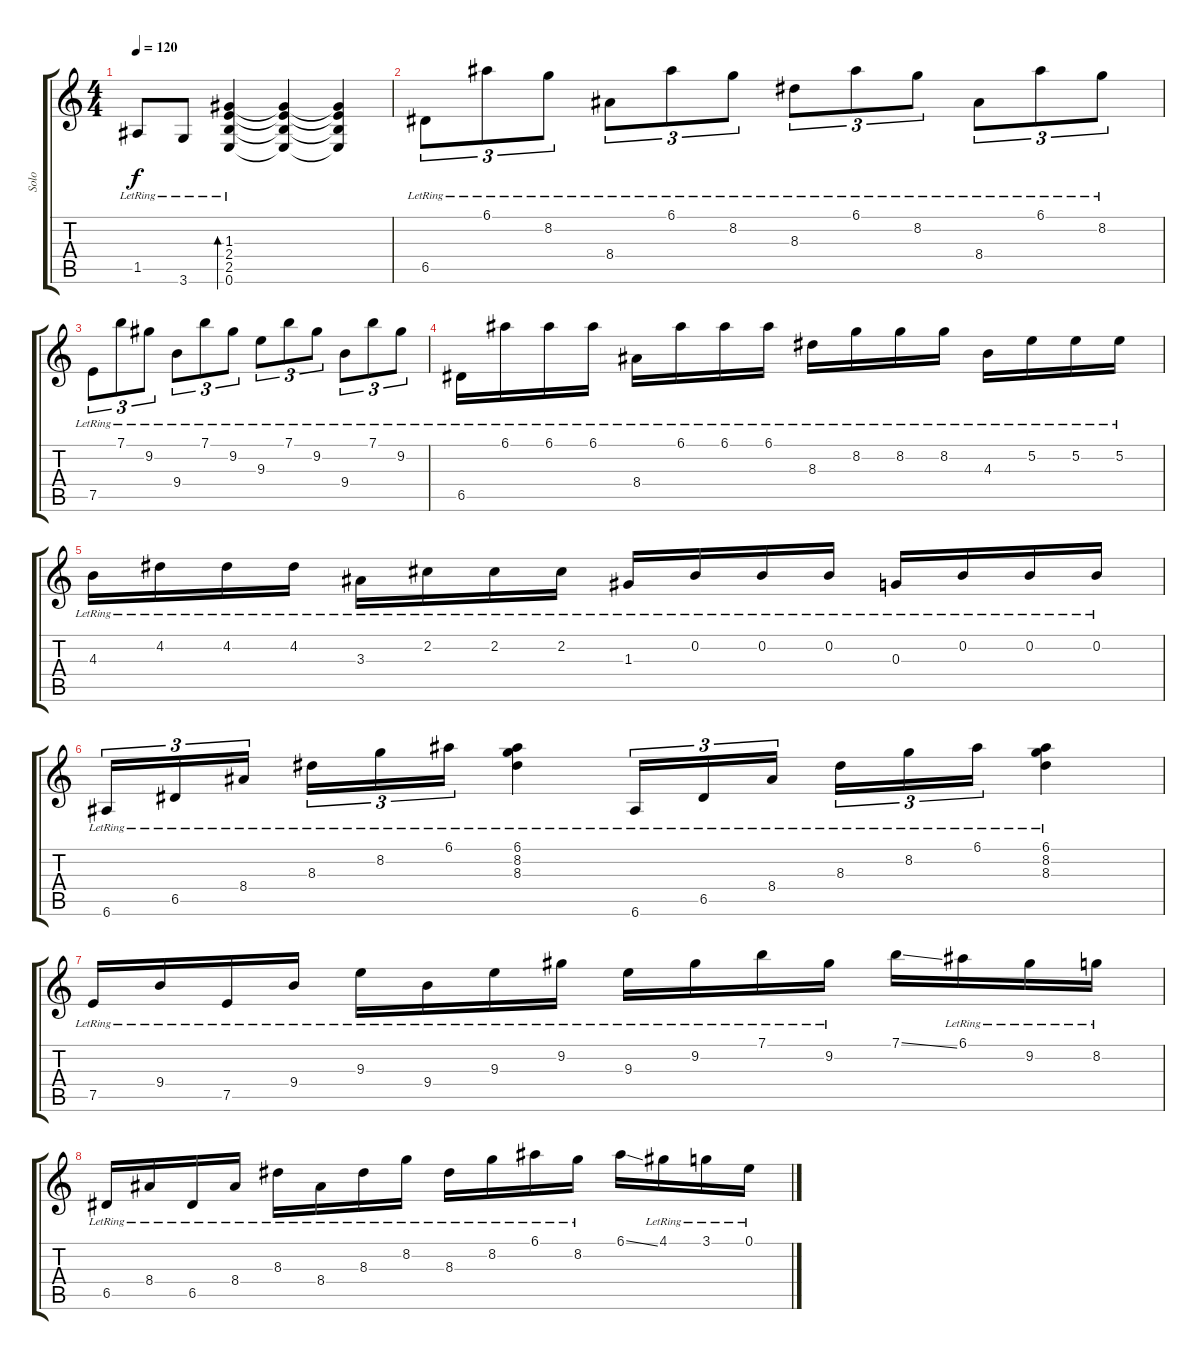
\track ("Solo" "Solo") {instrument acousticguitarsteel}
\staff {score tabs}
\tuning (E4 B3 G3 D3 A2 E2) {hide}
\ts (4 4)
\tempo 120
\clef g2
\ks c
1.5{lr}.8{dy f} 3.6{lr}.8 (1.3{lr} 2.4{lr} 2.5{lr} 0.6{lr}).4{bd 240} (1.3{t} 2.4{t} 2.5{t} 0.6{t}).4 (1.3{t} 2.4{t} 2.5{t} 0.6{t}).4 |
6.5{lr}.8{tu (3 2)} 6.1{lr}.8{tu (3 2)} 8.2{lr}.8{tu (3 2)} 8.4{lr}.8{tu (3 2)} 6.1{lr}.8{tu (3 2)} 8.2{lr}.8{tu (3 2)} 8.3{lr}.8{tu (3 2)} 6.1{lr}.8{tu (3 2)} 8.2{lr}.8{tu (3 2)} 8.4{lr}.8{tu (3 2)} 6.1{lr}.8{tu (3 2)} 8.2{lr}.8{tu (3 2)} |
7.5{lr}.8{tu (3 2)} 7.1{lr}.8{tu (3 2)} 9.2{lr}.8{tu (3 2)} 9.4{lr}.8{tu (3 2)} 7.1{lr}.8{tu (3 2)} 9.2{lr}.8{tu (3 2)} 9.3{lr}.8{tu (3 2)} 7.1{lr}.8{tu (3 2)} 9.2{lr}.8{tu (3 2)} 9.4{lr}.8{tu (3 2)} 7.1{lr}.8{tu (3 2)} 9.2{lr}.8{tu (3 2)} |
6.5{lr}.16 6.1{lr}.16 6.1{lr}.16 6.1{lr}.16 8.4{lr}.16 6.1{lr}.16 6.1{lr}.16 6.1{lr}.16 8.3{lr}.16 8.2{lr}.16 8.2{lr}.16 8.2{lr}.16 4.3{lr}.16 5.2{lr}.16 5.2{lr}.16 5.2{lr}.16 |
4.3{lr}.16 4.2{lr}.16 4.2{lr}.16 4.2{lr}.16 3.3{lr}.16 2.2{lr}.16 2.2{lr}.16 2.2{lr}.16 1.3{lr}.16 0.2{lr}.16 0.2{lr}.16 0.2{lr}.16 0.3{lr}.16 0.2{lr}.16 0.2{lr}.16 0.2{lr}.16 |
6.6{lr}.16{tu (3 2)} 6.5{lr}.16{tu (3 2)} 8.4{lr}.16{tu (3 2)} 8.3{lr}.16{tu (3 2)} 8.2{lr}.16{tu (3 2)} 6.1{lr}.16{tu (3 2)} (6.1{lr} 8.2{lr} 8.3{lr}).4 6.6{lr}.16{tu (3 2)} 6.5{lr}.16{tu (3 2)} 8.4{lr}.16{tu (3 2)} 8.3{lr}.16{tu (3 2)} 8.2{lr}.16{tu (3 2)} 6.1{lr}.16{tu (3 2)} (6.1{lr} 8.2{lr} 8.3{lr}).4 |
7.5{lr}.16 9.4{lr}.16 7.5{lr}.16 9.4{lr}.16 9.3{lr}.16 9.4{lr}.16 9.3{lr}.16 9.2{lr}.16 9.3{lr}.16 9.2{lr}.16 7.1{lr}.16 9.2{lr}.16 7.1{ss}.16 6.1{lr}.16 9.2{lr}.16 8.2{lr}.16 |
6.5{lr}.16 8.4{lr}.16 6.5{lr}.16 8.4{lr}.16 8.3{lr}.16 8.4{lr}.16 8.3{lr}.16 8.2{lr}.16 8.3{lr}.16 8.2{lr}.16 6.1{lr}.16 8.2{lr}.16 6.1{ss}.16 4.1{lr}.16 3.1{lr}.16 0.1{lr}.16
